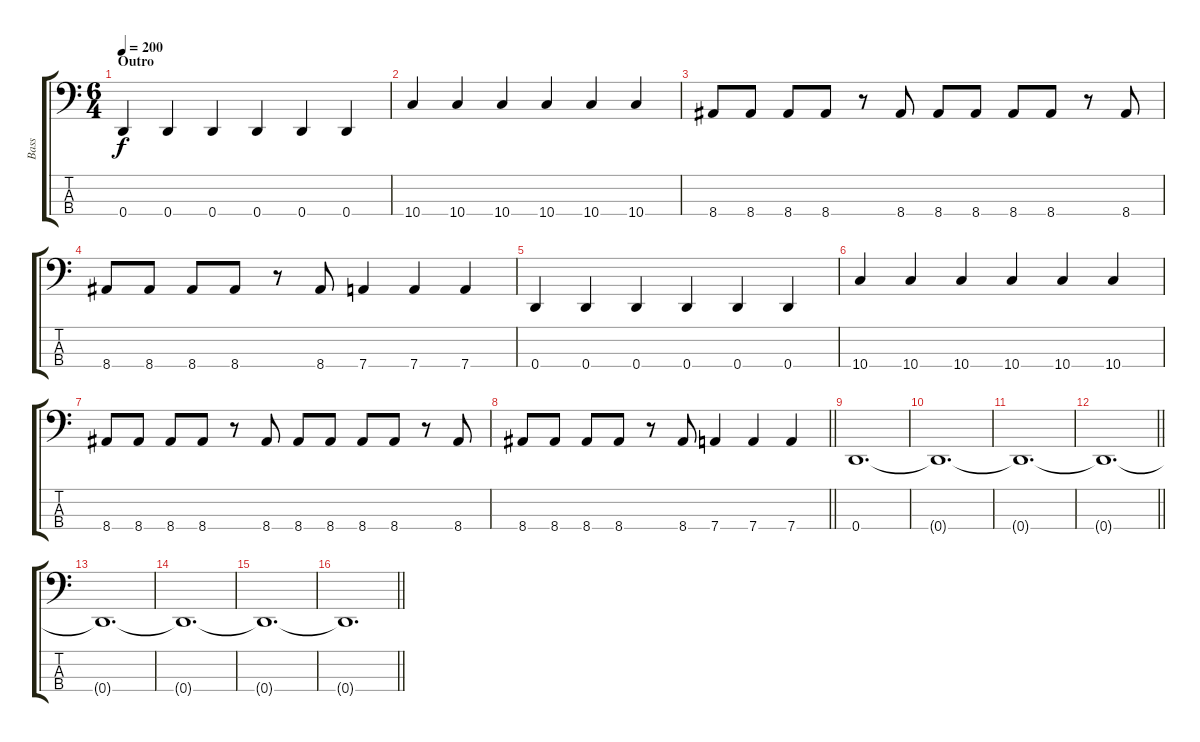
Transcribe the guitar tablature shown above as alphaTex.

\track ("Bass" "Bass") {instrument electricbasspick}
\staff {score tabs}
\tuning (G2 D2 A1 D1) {hide}
\ts (6 4)
\section ("" "Outro")
\tempo 200
\clef f4
\ks c
0.4.4{dy f} 0.4.4 0.4.4 0.4.4 0.4.4 0.4.4 |
10.4.4 10.4.4 10.4.4 10.4.4 10.4.4 10.4.4 |
8.4.8 8.4.8 8.4.8 8.4.8 r.8 8.4.8 8.4.8 8.4.8 8.4.8 8.4.8 r.8 8.4.8 |
8.4.8 8.4.8 8.4.8 8.4.8 r.8 8.4.8 7.4.4 7.4.4 7.4.4 |
0.4.4 0.4.4 0.4.4 0.4.4 0.4.4 0.4.4 |
10.4.4 10.4.4 10.4.4 10.4.4 10.4.4 10.4.4 |
8.4.8 8.4.8 8.4.8 8.4.8 r.8 8.4.8 8.4.8 8.4.8 8.4.8 8.4.8 r.8 8.4.8 |
\barLineRight lightlight
8.4.8 8.4.8 8.4.8 8.4.8 r.8 8.4.8 7.4.4 7.4.4 7.4.4 |
0.4.1{d volume 8} |
0.4{t}.1{d} |
0.4{t}.1{d} |
\barLineRight lightlight
0.4{t}.1{d} |
0.4{t}.1{d volume 5} |
0.4{t}.1{d} |
0.4{t}.1{d} |
\barLineRight lightlight
0.4{t}.1{d volume 0}
